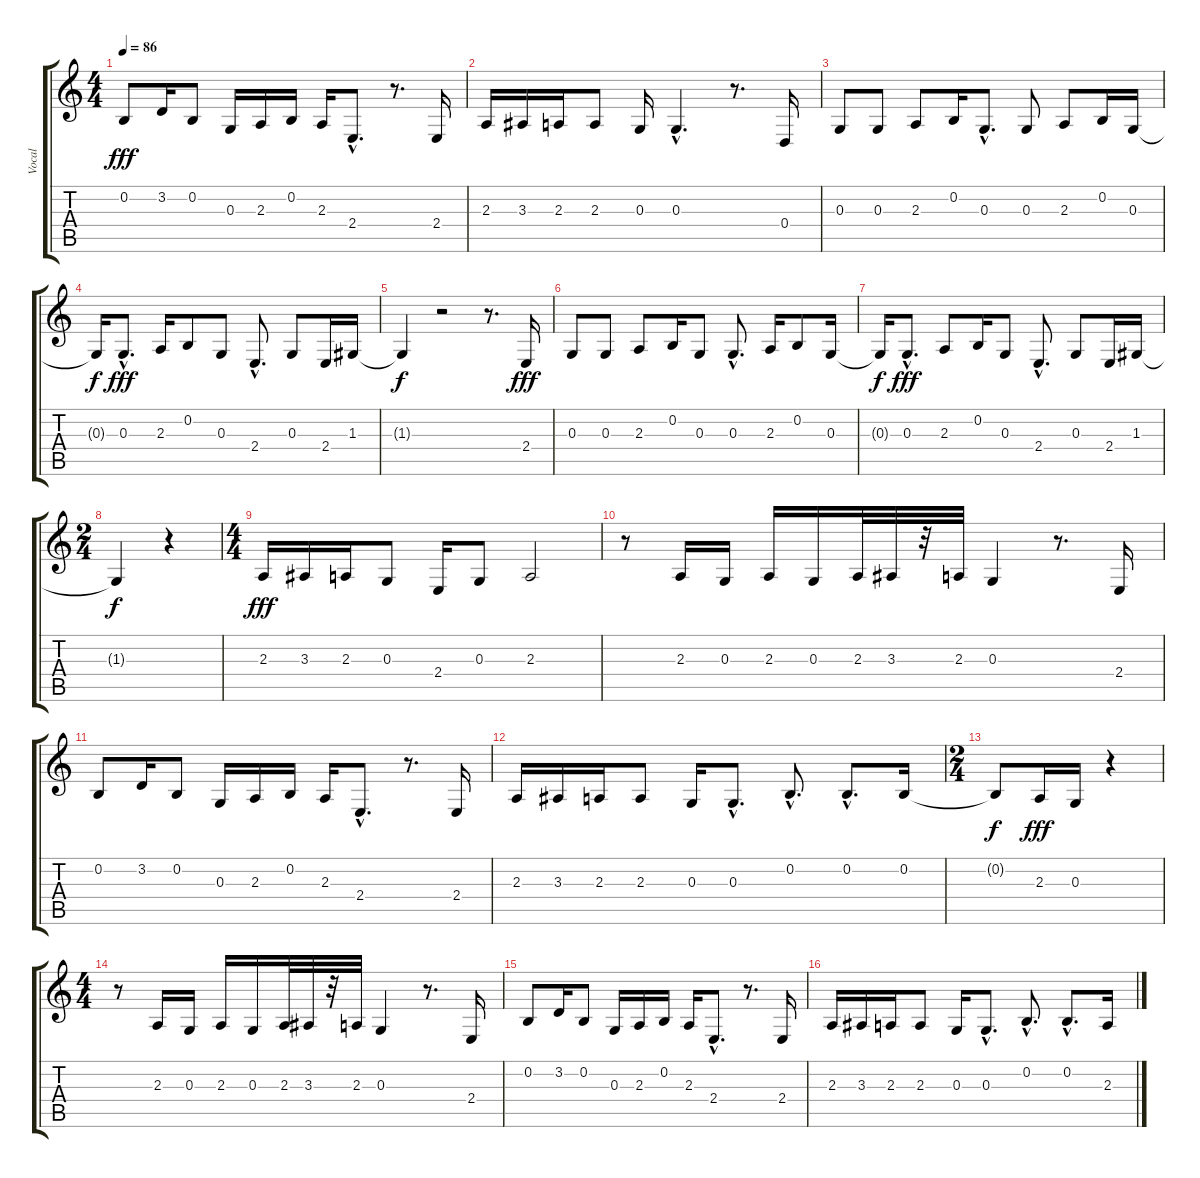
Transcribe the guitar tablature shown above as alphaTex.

\track ("Vocal" "Vocal") {instrument clarinet}
\staff {score tabs}
\tuning (E4 B3 G3 D3 A2 E2) {hide}
\ts (4 4)
\tempo 86
\clef g2
\ks c
0.2.8{dy fff} 3.2.16 0.2.8 0.3.16 2.3.16 0.2.16 2.3.16 2.4{hac}.8{d} r.8{d} 2.4.16 |
2.3.16 3.3.16 2.3.16 2.3.8 0.3.16 0.3{hac}.4{d} r.8{d} 0.4.16 |
0.3.8 0.3.8 2.3.8 0.2.16 0.3{hac}.8{d} 0.3.8 2.3.8 0.2.16 0.3.16 |
0.3{t}.16{dy f} 0.3{hac}.8{d dy fff} 2.3.16 0.2.8 0.3.8 2.4{hac}.8{d} 0.3.8 2.4.16 1.3.16 |
1.3{t}.4{dy f} r.2 r.8{d} 2.4.16{dy fff} |
0.3.8 0.3.8 2.3.8 0.2.16 0.3.8 0.3{hac}.8{d} 2.3.16 0.2.8 0.3.16 |
0.3{t}.16{dy f} 0.3{hac}.8{d dy fff} 2.3.8 0.2.16 0.3.8 2.4{hac}.8{d} 0.3.8 2.4.16 1.3.16 |
\ts (2 4)
1.3{t}.4{dy f} r.4 |
\ts (4 4)
2.3.16{dy fff} 3.3.16 2.3.16 0.3.8 2.4.16 0.3.8 2.3.2 |
r.8 2.3.16 0.3.16 2.3.16 0.3.16 2.3.32 3.3.32 r.32 2.3.32 0.3.4 r.8{d} 2.4.16 |
0.2.8 3.2.16 0.2.8 0.3.16 2.3.16 0.2.16 2.3.16 2.4{hac}.8{d} r.8{d} 2.4.16 |
2.3.16 3.3.16 2.3.16 2.3.8 0.3.16 0.3{hac}.8{d} 0.2{hac}.8{d} 0.2{hac}.8{d} 0.2.16 |
\ts (2 4)
0.2{t}.8{dy f} 2.3.16{dy fff} 0.3.16 r.4 |
\ts (4 4)
r.8 2.3.16 0.3.16 2.3.16 0.3.16 2.3.32 3.3.32 r.32 2.3.32 0.3.4 r.8{d} 2.4.16 |
0.2.8 3.2.16 0.2.8 0.3.16 2.3.16 0.2.16 2.3.16 2.4{hac}.8{d} r.8{d} 2.4.16 |
2.3.16 3.3.16 2.3.16 2.3.8 0.3.16 0.3{hac}.8{d} 0.2{hac}.8{d} 0.2{hac}.8{d} 2.3.16
